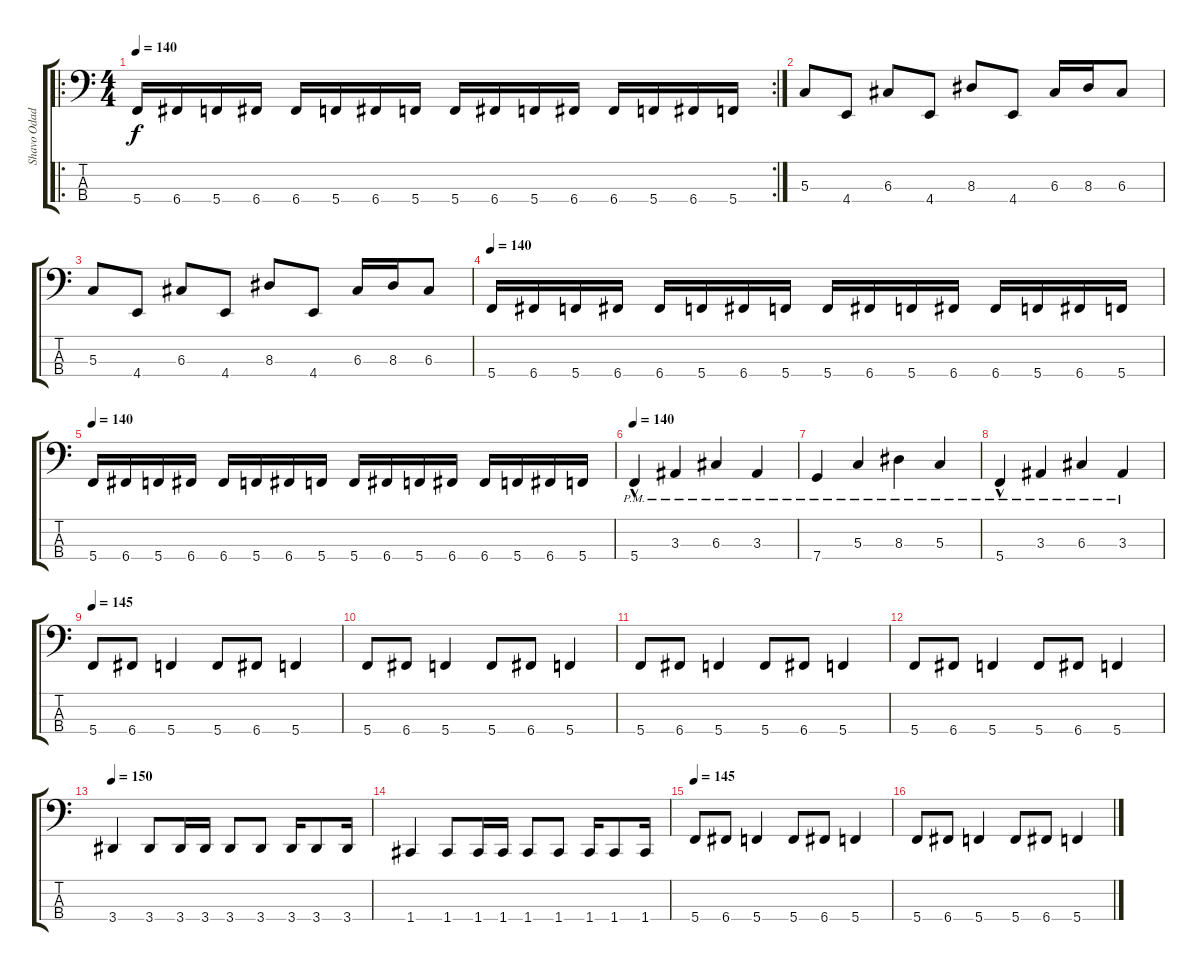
\track ("Shavo Odadjian" "Shavo Odad") {instrument electricbassfinger}
\staff {score tabs}
\tuning (F2 C2 G1 C1) {hide}
\ro
\rc 2
\ts (4 4)
\tempo 140
\clef f4
\ks c
5.4.16{dy f} 6.4.16 5.4.16 6.4.16 6.4.16 5.4.16 6.4.16 5.4.16 5.4.16 6.4.16 5.4.16 6.4.16 6.4.16 5.4.16 6.4.16 5.4.16 |
5.3.8 4.4.8 6.3.8 4.4.8 8.3.8 4.4.8 6.3.16 8.3.16 6.3.8 |
5.3.8 4.4.8 6.3.8 4.4.8 8.3.8 4.4.8 6.3.16 8.3.16 6.3.8 |
\tempo 140
5.4.16 6.4.16 5.4.16 6.4.16 6.4.16 5.4.16 6.4.16 5.4.16 5.4.16 6.4.16 5.4.16 6.4.16 6.4.16 5.4.16 6.4.16 5.4.16 |
\tempo 140
5.4.16 6.4.16 5.4.16 6.4.16 6.4.16 5.4.16 6.4.16 5.4.16 5.4.16 6.4.16 5.4.16 6.4.16 6.4.16 5.4.16 6.4.16 5.4.16 |
\tempo 140
5.4{hac pm}.4 3.3{pm}.4 6.3{pm}.4 3.3{pm}.4 |
7.4{pm}.4 5.3{pm}.4 8.3{pm}.4 5.3{pm}.4 |
5.4{hac pm}.4 3.3{pm}.4 6.3{pm}.4 3.3{pm}.4 |
\tempo 145
5.4.8 6.4.8 5.4.4 5.4.8 6.4.8 5.4.4 |
5.4.8 6.4.8 5.4.4 5.4.8 6.4.8 5.4.4 |
5.4.8 6.4.8 5.4.4 5.4.8 6.4.8 5.4.4 |
5.4.8 6.4.8 5.4.4 5.4.8 6.4.8 5.4.4 |
\tempo 150
3.4.4 3.4.8 3.4.16 3.4.16 3.4.8 3.4.8 3.4.16 3.4.8 3.4.16 |
1.4.4 1.4.8 1.4.16 1.4.16 1.4.8 1.4.8 1.4.16 1.4.8 1.4.16 |
\tempo 145
5.4.8 6.4.8 5.4.4 5.4.8 6.4.8 5.4.4 |
5.4.8 6.4.8 5.4.4 5.4.8 6.4.8 5.4.4
